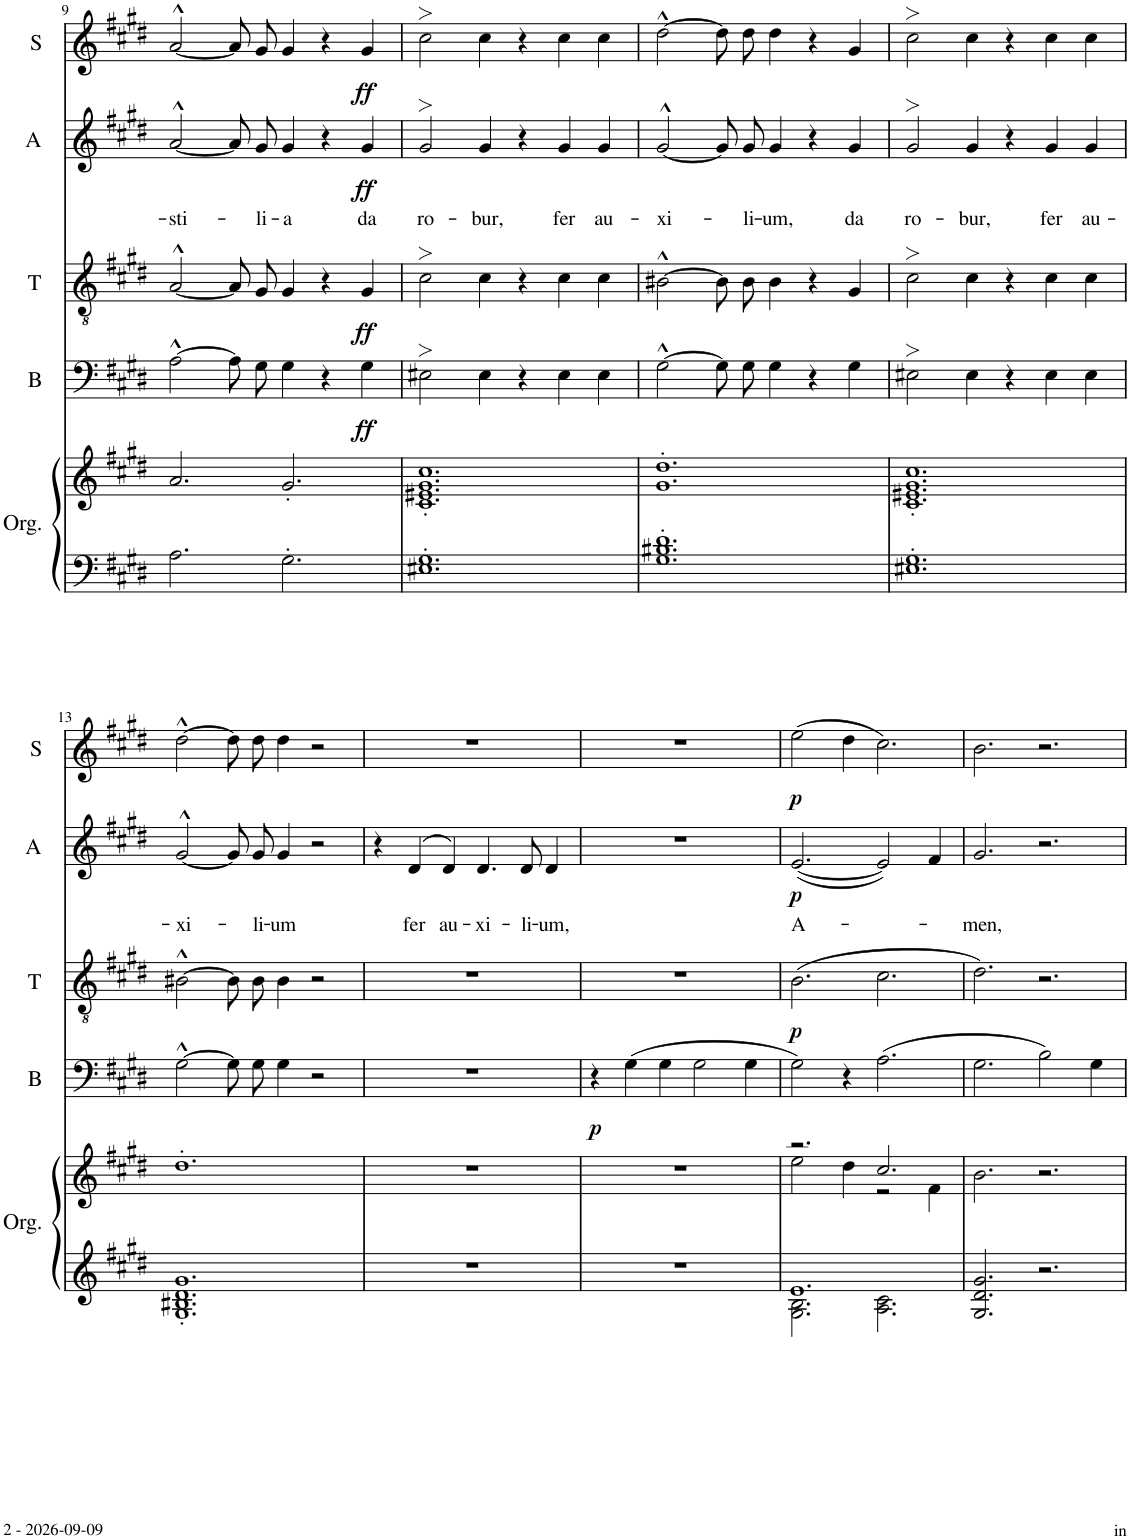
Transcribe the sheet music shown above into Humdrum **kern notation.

**kern	**kern	**kern	**dynam	**kern	**dynam	**kern	**text	**dynam	**kern	**dynam
*part5	*part5	*part4	*part4	*part3	*part3	*part2	*part2	*part2	*part1	*part1
*staff6	*staff5	*staff4	*staff4	*staff3	*staff3	*staff2	*staff2	*staff2	*staff1	*staff1
*I"Orgue, Orgue	*	*I"Basse	*	*I"Ténor	*	*I"Alto	*	*	*I"Soprano	*
*I'Org.	*	*I'B	*	*I'T	*	*I'A	*	*	*I'S	*
!!LO:PB:g=z
*clefF4	*clefG2	*clefF4	*	*clefGv2	*	*clefG2	*	*	*clefG2	*
*k[f#c#g#d#]	*k[f#c#g#d#]	*k[f#c#g#d#]	*	*k[f#c#g#d#]	*	*k[f#c#g#d#]	*	*	*k[f#c#g#d#]	*
*M6/4	*M6/4	*M6/4	*	*M6/4	*	*M6/4	*	*	*M6/4	*
=9	=9	=9	=9	=9	=9	=9	=9	=9	=9	=9
!	!	!	!	!	!	!	!LO:LY:b	!	!	!
2.A\	2.a/	[2A^^\	.	[2A^^/	.	[2a^^/	-sti-	.	[2a^^/	.
.	.	8A\L]	.	8A/L]	.	8a/L]	.	.	8a/L]	.
!	!	!	!	!	!	!	!LO:LY:b	!	!	!
.	.	8G#\J	.	8G#/J	.	8g#/J	-li-	.	8g#/J	.
!	!	!	!	!	!	!	!LO:LY:b	!	!	!
2.G#'\	2.g#'/	4G#\	.	4G#/	.	4g#/	-a	.	4g#/	.
.	.	4r	.	4r	.	4r	.	.	4r	.
!	!	!	!LO:DY:b	!	!LO:DY:b	!	!LO:LY:b	!LO:DY:b	!	!LO:DY:b
.	.	4G#\	ff	4G#/	ff	4g#/	da	ff	4g#/	ff
=10	=10	=10	=10	=10	=10	=10	=10	=10	=10	=10
!	!	!	!	!	!	!	!LO:LY:b	!	!	!
1.E#X' 1.G#'	1.c#' 1.e#X' 1.g#' 1.cc#'	2E#X>\	.	2c#>\	.	2g#>/	ro-	.	2cc#>\	.
!	!	!	!	!	!	!	!LO:LY:b	!	!	!
.	.	4E#\	.	4c#\	.	4g#/	-bur,	.	4cc#\	.
.	.	4r	.	4r	.	4r	.	.	4r	.
!	!	!	!	!	!	!	!LO:LY:b	!	!	!
.	.	4E#\	.	4c#\	.	4g#/	fer	.	4cc#\	.
!	!	!	!	!	!	!	!LO:LY:b	!	!	!
.	.	4E#\	.	4c#\	.	4g#/	au-	.	4cc#\	.
=11	=11	=11	=11	=11	=11	=11	=11	=11	=11	=11
!	!	!	!	!	!	!	!LO:LY:b	!	!	!
1.G#' 1.B#X' 1.d#'	1.g#' 1.dd#'	[2G#^^\	.	[2B#X^^\	.	[2g#^^/	-xi-	.	[2dd#^^\	.
.	.	8G#\L]	.	8B#\L]	.	8g#/L]	.	.	8dd#\L]	.
!	!	!	!	!	!	!	!LO:LY:b	!	!	!
.	.	8G#\J	.	8B#\J	.	8g#/J	-li-	.	8dd#\J	.
!	!	!	!	!	!	!	!LO:LY:b	!	!	!
.	.	4G#\	.	4B#\	.	4g#/	-um,	.	4dd#\	.
.	.	4r	.	4r	.	4r	.	.	4r	.
!	!	!	!	!	!	!	!LO:LY:b	!	!	!
.	.	4G#\	.	4G#/	.	4g#/	da	.	4g#/	.
=12	=12	=12	=12	=12	=12	=12	=12	=12	=12	=12
!	!	!	!	!	!	!	!LO:LY:b	!	!	!
1.E#X' 1.G#'	1.c#' 1.e#X' 1.g#' 1.cc#'	2E#X>\	.	2c#>\	.	2g#>/	ro-	.	2cc#>\	.
!	!	!	!	!	!	!	!LO:LY:b	!	!	!
.	.	4E#\	.	4c#\	.	4g#/	-bur,	.	4cc#\	.
.	.	4r	.	4r	.	4r	.	.	4r	.
!	!	!	!	!	!	!	!LO:LY:b	!	!	!
.	.	4E#\	.	4c#\	.	4g#/	fer	.	4cc#\	.
!	!	!	!	!	!	!	!LO:LY:b	!	!	!
.	.	4E#\	.	4c#\	.	4g#/	au-	.	4cc#\	.
!!LO:LB:g=z
=13	=13	=13	=13	=13	=13	=13	=13	=13	=13	=13
!	!	!	!	!	!	!	!LO:LY:b	!	!	!
1.G#' 1.B#X' 1.d#' 1.g#'	1.dd#'	[2G#^^\	.	[2B#X^^\	.	[2g#^^/	-xi-	.	[2dd#^^\	.
.	.	8G#\L]	.	8B#\L]	.	8g#/L]	.	.	8dd#\L]	.
!	!	!	!	!	!	!	!LO:LY:b	!	!	!
.	.	8G#\J	.	8B#\J	.	8g#/J	-li-	.	8dd#\J	.
!	!	!	!	!	!	!	!LO:LY:b	!	!	!
.	.	4G#\	.	4B#\	.	4g#/	-um	.	4dd#\	.
.	.	2r	.	2r	.	2r	.	.	2r	.
=14	=14	=14	=14	=14	=14	=14	=14	=14	=14	=14
1.r	1.r	1.r	.	1.r	.	4r	.	.	1.r	.
!	!	!	!	!	!	!	!LO:LY:b	!	!	!
.	.	.	.	.	.	(>4d#/	fer	.	.	.
!	!	!	!	!	!	!	!LO:LY:b	!	!	!
.	.	.	.	.	.	4d#/)	au-	.	.	.
!	!	!	!	!	!	!	!LO:LY:b	!	!	!
.	.	.	.	.	.	4.d#/	-xi-	.	.	.
!	!	!	!	!	!	!	!LO:LY:b	!	!	!
.	.	.	.	.	.	8d#/	-li-	.	.	.
!	!	!	!	!	!	!	!LO:LY:b	!	!	!
.	.	.	.	.	.	4d#/	-um,	.	.	.
=15	=15	=15	=15	=15	=15	=15	=15	=15	=15	=15
!	!	!	!LO:DY:b	!	!	!	!	!	!	!
1.r	1.r	4r	p	1.r	.	1.r	.	.	1.r	.
.	.	(4G#\	.	.	.	.	.	.	.	.
.	.	4G#\	.	.	.	.	.	.	.	.
.	.	2G#\	.	.	.	.	.	.	.	.
.	.	4G#\	.	.	.	.	.	.	.	.
=16	=16	=16	=16	=16	=16	=16	=16	=16	=16	=16
*^	*^	*	*	*	*	*	*	*	*	*
!	!	!	!	!	!	!	!LO:DY:b	!	!LO:LY:b	!LO:DY:b	!	!LO:DY:b
1.e	2.G#\ 2.B\	2.r	2ee\	2G#\)	.	(2.B\	p	([2.e/	A-	p	(2ee\	p
.	.	.	4dd#\	4r	.	.	.	.	.	.	4dd#\	.
.	2.A\ 2.c#\	2.cc#/	2r	(2.A\	.	2.c#\	.	2e/])	.	.	2.cc#\)	.
.	.	.	4f#\	.	.	.	.	4f#/	.	.	.	.
*v	*v	*	*	*	*	*	*	*	*	*	*	*
=17	=17	=17	=17	=17	=17	=17	=17	=17	=17	=17	=17
!	!	!	!	!	!	!	!	!LO:LY:b	!	!	!
*	*v	*v	*	*	*	*	*	*	*	*	*
2.G#/ 2.d#/ 2.g#/	2.b\	2.G#\	.	2.d#\)	.	2.g#/	-men,	.	2.b\	.
2.r	2.r	2B\)	.	2.r	.	2.r	.	.	2.r	.
.	.	4G#\	.	.	.	.	.	.	.	.
=	=	=	=	=	=	=	=	=	=	=
*-	*-	*-	*-	*-	*-	*-	*-	*-	*-	*-
